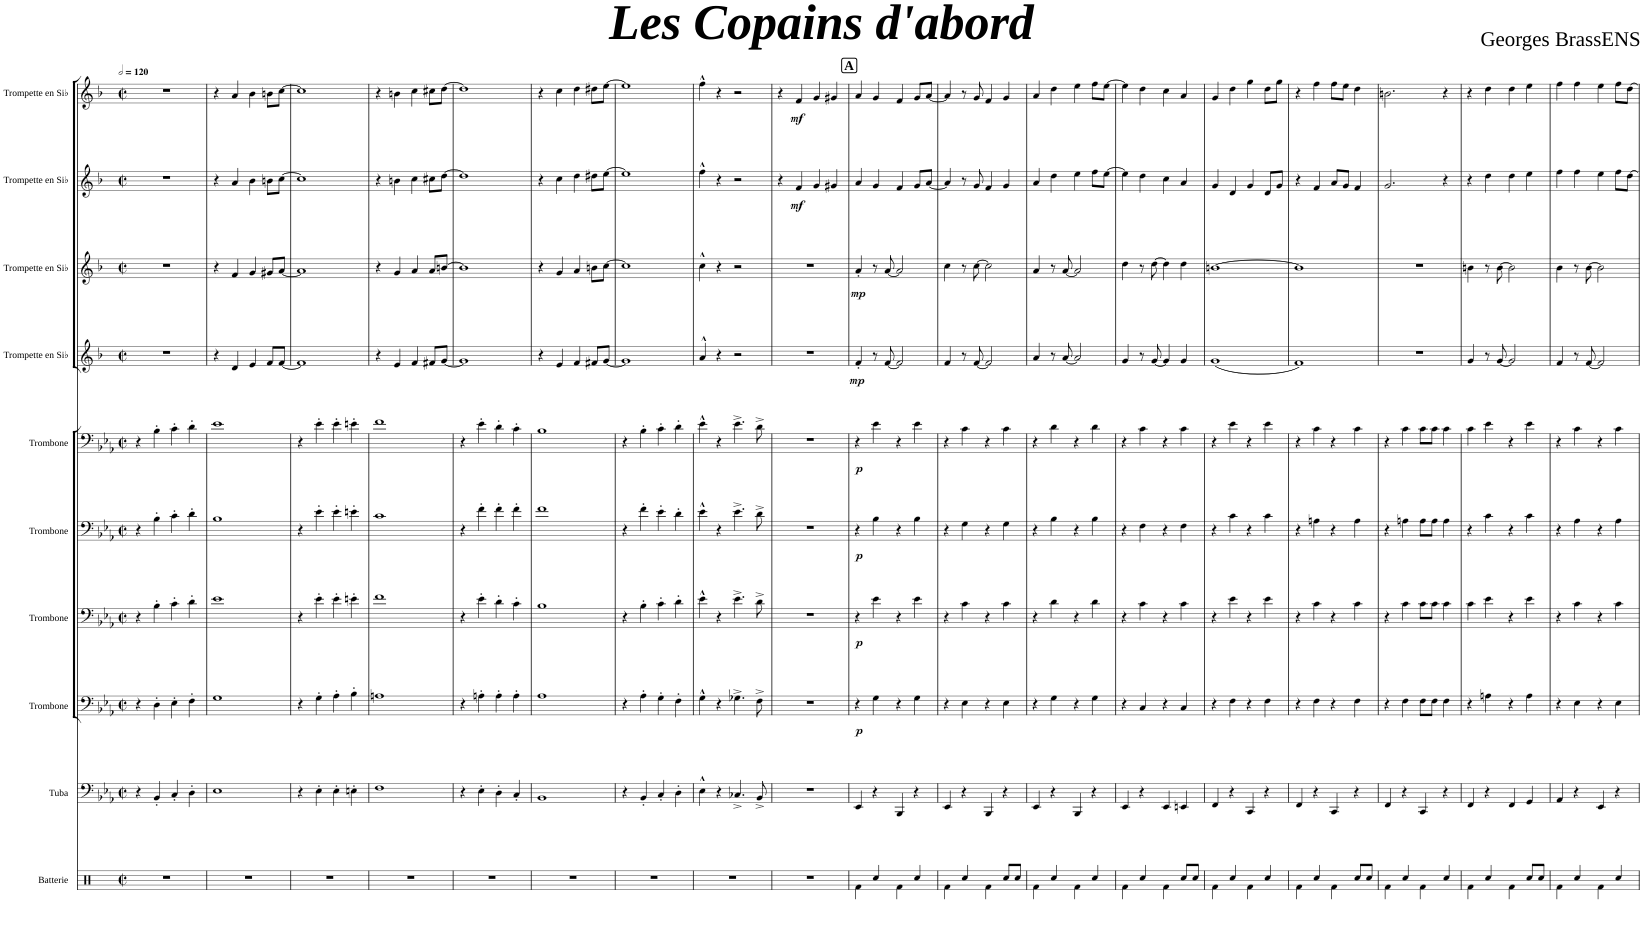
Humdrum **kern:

**kern	**kern	**kern	**dynam	**kern	**dynam	**kern	**dynam	**kern	**dynam	**kern	**dynam	**kern	**dynam	**kern	**dynam	**kern	**dynam
*part10	*part9	*part8	*part8	*part7	*part7	*part6	*part6	*part5	*part5	*part4	*part4	*part3	*part3	*part2	*part2	*part1	*part1
*staff10	*staff9	*staff8	*staff8	*staff7	*staff7	*staff6	*staff6	*staff5	*staff5	*staff4	*staff4	*staff3	*staff3	*staff2	*staff2	*staff1	*staff1
*I"Batterie	*I"Tuba	*I"Trombone	*	*I"Trombone	*	*I"Trombone	*	*I"Trombone	*	*I"Trompette en Sib	*	*I"Trompette en Sib	*	*I"Trompette en Sib	*	*I"Trompette en Sib	*
*I'Bat.	*I'Tba.	*I'Tbn.	*	*I'Tbn.	*	*I'Tbn.	*	*I'Tbn.	*	*I'Tromp. Sib	*	*I'Tromp. Sib	*	*I'Tromp. Sib	*	*I'Tromp. Sib	*
*clefX	*clefF4	*clefF4	*	*clefF4	*	*clefF4	*	*clefF4	*	*clefG2	*	*clefG2	*	*clefG2	*	*clefG2	*
*	*	*	*	*	*	*	*	*	*	*Trd1c2	*	*Trd1c2	*	*Trd1c2	*	*Trd1c2	*
*k[]	*k[b-e-a-]	*k[b-e-a-]	*	*k[b-e-a-]	*	*k[b-e-a-]	*	*k[b-e-a-]	*	*k[b-]	*	*k[b-]	*	*k[b-]	*	*k[b-]	*
*M2/2	*M2/2	*M2/2	*	*M2/2	*	*M2/2	*	*M2/2	*	*M2/2	*	*M2/2	*	*M2/2	*	*M2/2	*
*met(c|)	*met(c|)	*met(c|)	*	*met(c|)	*	*met(c|)	*	*met(c|)	*	*met(c|)	*	*met(c|)	*	*met(c|)	*	*met(c|)	*
*MM240	*MM240	*MM240	*	*MM240	*	*MM240	*	*MM240	*	*MM240	*	*MM240	*	*MM240	*	*MM240	*
=1	=1	=1	=1	=1	=1	=1	=1	=1	=1	=1	=1	=1	=1	=1	=1	=1	=1
1r	4r	4r	.	4r	.	4r	.	4r	.	1r	.	1r	.	1r	.	1r	.
.	4BB-'/	4D'\	.	4B-'\	.	4B-'\	.	4B-'\	.	.	.	.	.	.	.	.	.
.	4C'/	4E-'\	.	4c'\	.	4c'\	.	4c'\	.	.	.	.	.	.	.	.	.
.	4D'\	4F'\	.	4d'\	.	4d'\	.	4d'\	.	.	.	.	.	.	.	.	.
=2	=2	=2	=2	=2	=2	=2	=2	=2	=2	=2	=2	=2	=2	=2	=2	=2	=2
1r	1E-	1G	.	1e-	.	1B-	.	1e-	.	4r	.	4r	.	4r	.	4r	.
.	.	.	.	.	.	.	.	.	.	4d/	.	4f/	.	4a/	.	4a/	.
.	.	.	.	.	.	.	.	.	.	4e/	.	4g/	.	4b-\	.	4b-\	.
.	.	.	.	.	.	.	.	.	.	8f/L	.	8g#X/L	.	8bn\L	.	8bn\L	.
.	.	.	.	.	.	.	.	.	.	[8f/J	.	[8a/J	.	[8cc\J	.	[8cc\J	.
=3	=3	=3	=3	=3	=3	=3	=3	=3	=3	=3	=3	=3	=3	=3	=3	=3	=3
1r	4r	4r	.	4r	.	4r	.	4r	.	1f]	.	1a]	.	1cc]	.	1cc]	.
.	4E-'\	4G'\	.	4e-'\	.	4e-'\	.	4e-'\	.	.	.	.	.	.	.	.	.
.	4E-'\	4A-'\	.	4e-'\	.	4e-'\	.	4e-'\	.	.	.	.	.	.	.	.	.
.	4En'\	4B-'\	.	4en'\	.	4en'\	.	4en'\	.	.	.	.	.	.	.	.	.
=4	=4	=4	=4	=4	=4	=4	=4	=4	=4	=4	=4	=4	=4	=4	=4	=4	=4
1r	1F	1An	.	1f	.	1c	.	1f	.	4r	.	4r	.	4r	.	4r	.
.	.	.	.	.	.	.	.	.	.	4e/	.	4g/	.	4bn\	.	4bn\	.
.	.	.	.	.	.	.	.	.	.	4f/	.	4a/	.	4cc\	.	4cc\	.
.	.	.	.	.	.	.	.	.	.	8f#X/L	.	8a/L	.	8cc#X\L	.	8cc#X\L	.
.	.	.	.	.	.	.	.	.	.	[8g/J	.	[8bn/J	.	[8dd\J	.	[8dd\J	.
=5	=5	=5	=5	=5	=5	=5	=5	=5	=5	=5	=5	=5	=5	=5	=5	=5	=5
1r	4r	4r	.	4r	.	4r	.	4r	.	1g]	.	1b]	.	1dd]	.	1dd]	.
.	4E-'\	4An'\	.	4e-'\	.	4f'\	.	4e-'\	.	.	.	.	.	.	.	.	.
.	4D'\	4A'\	.	4d'\	.	4f'\	.	4d'\	.	.	.	.	.	.	.	.	.
.	4C'/	4A'\	.	4c'\	.	4f'\	.	4c'\	.	.	.	.	.	.	.	.	.
=6	=6	=6	=6	=6	=6	=6	=6	=6	=6	=6	=6	=6	=6	=6	=6	=6	=6
1r	1BB-	1A-	.	1B-	.	1f	.	1B-	.	4r	.	4r	.	4r	.	4r	.
.	.	.	.	.	.	.	.	.	.	4e/	.	4g/	.	4cc\	.	4cc\	.
.	.	.	.	.	.	.	.	.	.	4f/	.	4a/	.	4dd\	.	4dd\	.
.	.	.	.	.	.	.	.	.	.	8f#X/L	.	8bn\L	.	8dd#X\L	.	8dd#X\L	.
.	.	.	.	.	.	.	.	.	.	[8g/J	.	[8cc\J	.	[8ee\J	.	[8ee\J	.
=7	=7	=7	=7	=7	=7	=7	=7	=7	=7	=7	=7	=7	=7	=7	=7	=7	=7
1r	4r	4r	.	4r	.	4r	.	4r	.	1g]	.	1cc]	.	1ee]	.	1ee]	.
.	4BB-'/	4A-'\	.	4B-'\	.	4f'\	.	4B-'\	.	.	.	.	.	.	.	.	.
.	4C'/	4G'\	.	4c'\	.	4e-'\	.	4c'\	.	.	.	.	.	.	.	.	.
.	4D'\	4F'\	.	4d'\	.	4d'\	.	4d'\	.	.	.	.	.	.	.	.	.
=8	=8	=8	=8	=8	=8	=8	=8	=8	=8	=8	=8	=8	=8	=8	=8	=8	=8
1r	4E-^^\	4G^^\	.	4e-^^\	.	4e-^^\	.	4e-^^\	.	4a^^/	.	4cc^^\	.	4ff^^\	.	4ff^^\	.
.	4r	4r	.	4r	.	4r	.	4r	.	4r	.	4r	.	4r	.	4r	.
.	4.C-X^/	4.G-X^\	.	4.e-^\	.	4.e-^\	.	4.e-^\	.	2r	.	2r	.	2r	.	2r	.
.	8BB-^/	8F^\	.	8d^\	.	8d^\	.	8d^\	.	.	.	.	.	.	.	.	.
=9	=9	=9	=9	=9	=9	=9	=9	=9	=9	=9	=9	=9	=9	=9	=9	=9	=9
1r	1r	1r	.	1r	.	1r	.	1r	.	1r	.	1r	.	4r	.	4r	.
!	!	!	!	!	!	!	!	!	!	!	!	!	!	!	!LO:DY:b	!	!LO:DY:b
.	.	.	.	.	.	.	.	.	.	.	.	.	.	4f/	mf	4f/	mf
.	.	.	.	.	.	.	.	.	.	.	.	.	.	4g/	.	4g/	.
.	.	.	.	.	.	.	.	.	.	.	.	.	.	4g#X/	.	4g#X/	.
!!LO:REH:place=s1:a:B:cj:fs=14:t=A
=10	=10	=10	=10	=10	=10	=10	=10	=10	=10	=10	=10	=10	=10	=10	=10	=10	=10
!	!	!	!LO:DY:b	!	!LO:DY:b	!	!LO:DY:b	!	!LO:DY:b	!	!LO:DY:b	!	!LO:DY:b	!	!	!	!
4Rf\	4EE-/	4r	p	4r	p	4r	p	4r	p	4f'/	mp	4a'/	mp	4a/	.	4a/	.
4Rcc/	4r	4G\	.	4e-\	.	4B-\	.	4e-\	.	8r	.	8r	.	4g/	.	4g/	.
.	.	.	.	.	.	.	.	.	.	[8f/	.	[8a/	.	.	.	.	.
4Rf\	4BBB-/	4r	.	4r	.	4r	.	4r	.	2f/]	.	2a/]	.	4f/	.	4f/	.
4Rcc/	4r	4G\	.	4e-\	.	4B-\	.	4e-\	.	.	.	.	.	8g/L	.	8g/L	.
.	.	.	.	.	.	.	.	.	.	.	.	.	.	[8a/J	.	[8a/J	.
=11	=11	=11	=11	=11	=11	=11	=11	=11	=11	=11	=11	=11	=11	=11	=11	=11	=11
4Rf\	4EE-/	4r	.	4r	.	4r	.	4r	.	4f/	.	4cc\	.	4a/]	.	4a/]	.
4Rcc/	4r	4E-\	.	4c\	.	4G\	.	4c\	.	8r	.	8r	.	8r	.	8r	.
.	.	.	.	.	.	.	.	.	.	[8f/	.	[8cc\	.	8g/	.	8g/	.
4Rf\	4BBB-/	4r	.	4r	.	4r	.	4r	.	2f/]	.	2cc\]	.	4f/	.	4f/	.
8Rcc/L	4r	4E-\	.	4c\	.	4G\	.	4c\	.	.	.	.	.	4g/	.	4g/	.
8Rcc/J	.	.	.	.	.	.	.	.	.	.	.	.	.	.	.	.	.
=12	=12	=12	=12	=12	=12	=12	=12	=12	=12	=12	=12	=12	=12	=12	=12	=12	=12
4Rf\	4EE-/	4r	.	4r	.	4r	.	4r	.	4a/	.	4a/	.	4a/	.	4a/	.
4Rcc/	4r	4G\	.	4d\	.	4B-\	.	4d\	.	8r	.	8r	.	4dd\	.	4dd\	.
.	.	.	.	.	.	.	.	.	.	[8a/	.	[8a/	.	.	.	.	.
4Rf\	4BBB-/	4r	.	4r	.	4r	.	4r	.	2a/]	.	2a/]	.	4ee\	.	4ee\	.
4Rcc/	4r	4G\	.	4d\	.	4B-\	.	4d\	.	.	.	.	.	8ff\L	.	8ff\L	.
.	.	.	.	.	.	.	.	.	.	.	.	.	.	[8ee\J	.	[8ee\J	.
=13	=13	=13	=13	=13	=13	=13	=13	=13	=13	=13	=13	=13	=13	=13	=13	=13	=13
4Rf\	4EE-/	4r	.	4r	.	4r	.	4r	.	4g/	.	4dd\	.	4ee\]	.	4ee\]	.
4Rcc/	4r	4C/	.	4c\	.	4F\	.	4c\	.	8r	.	8r	.	4dd\	.	4dd\	.
.	.	.	.	.	.	.	.	.	.	[8g/	.	[8dd\	.	.	.	.	.
4Rf\	4EE-/	4r	.	4r	.	4r	.	4r	.	4g/]	.	4dd\]	.	4cc\	.	4cc\	.
8Rcc/L	4EEn/	4C/	.	4c\	.	4F\	.	4c\	.	4g/	.	4dd\	.	4a/	.	4a/	.
8Rcc/J	.	.	.	.	.	.	.	.	.	.	.	.	.	.	.	.	.
=14	=14	=14	=14	=14	=14	=14	=14	=14	=14	=14	=14	=14	=14	=14	=14	=14	=14
4Rf\	4FF/	4r	.	4r	.	4r	.	4r	.	(1g	.	[1bn	.	4g/	.	4g/	.
4Rcc/	4r	4F\	.	4e-\	.	4c\	.	4e-\	.	.	.	.	.	4d/	.	4dd\	.
4Rf\	4CC/	4r	.	4r	.	4r	.	4r	.	.	.	.	.	4g/	.	4gg\	.
4Rcc/	4r	4F\	.	4e-\	.	4c\	.	4e-\	.	.	.	.	.	8d/L	.	8dd\L	.
.	.	.	.	.	.	.	.	.	.	.	.	.	.	8g/J	.	8gg\J	.
=15	=15	=15	=15	=15	=15	=15	=15	=15	=15	=15	=15	=15	=15	=15	=15	=15	=15
4Rf\	4FF/	4r	.	4r	.	4r	.	4r	.	1f)	.	1b]	.	4r	.	4r	.
4Rcc/	4r	4F\	.	4c\	.	4An\	.	4c\	.	.	.	.	.	4f/	.	4ff\	.
4Rf\	4CC/	4r	.	4r	.	4r	.	4r	.	.	.	.	.	8a/L	.	8ff\L	.
.	.	.	.	.	.	.	.	.	.	.	.	.	.	8g/J	.	8ee\J	.
8Rcc/L	4r	4F\	.	4c\	.	4A\	.	4c\	.	.	.	.	.	4f/	.	4dd\	.
8Rcc/J	.	.	.	.	.	.	.	.	.	.	.	.	.	.	.	.	.
=16	=16	=16	=16	=16	=16	=16	=16	=16	=16	=16	=16	=16	=16	=16	=16	=16	=16
4Rf\	4FF/	4r	.	4r	.	4r	.	4r	.	1r	.	1r	.	2.g/	.	2.bn\	.
4Rcc/	4r	4F\	.	4c\	.	4An\	.	4c\	.	.	.	.	.	.	.	.	.
4Rf\	4CC/	8F\L	.	8c\L	.	8A\L	.	8c\L	.	.	.	.	.	.	.	.	.
.	.	8F\J	.	8c\J	.	8A\J	.	8c\J	.	.	.	.	.	.	.	.	.
4Rcc/	4r	4F\	.	4c\	.	4A\	.	4c\	.	.	.	.	.	4r	.	4r	.
=17	=17	=17	=17	=17	=17	=17	=17	=17	=17	=17	=17	=17	=17	=17	=17	=17	=17
4Rf\	4FF/	4r	.	4c\	.	4r	.	4c\	.	4g/	.	4bn\	.	4r	.	4r	.
4Rcc/	4r	4An\	.	4e-\	.	4c\	.	4e-\	.	8r	.	8r	.	4dd\	.	4dd\	.
.	.	.	.	.	.	.	.	.	.	[8g/	.	[8b\	.	.	.	.	.
4Rf\	4FF/	4r	.	4r	.	4r	.	4r	.	2g/]	.	2b\]	.	4dd\	.	4dd\	.
8Rcc/L	4GG/	4A\	.	4e-\	.	4c\	.	4e-\	.	.	.	.	.	4ee\	.	4ee\	.
8Rcc/J	.	.	.	.	.	.	.	.	.	.	.	.	.	.	.	.	.
=18	=18	=18	=18	=18	=18	=18	=18	=18	=18	=18	=18	=18	=18	=18	=18	=18	=18
4Rf\	4AA-/	4r	.	4r	.	4r	.	4r	.	4f/	.	4b-\	.	4ff\	.	4ff\	.
4Rcc/	4r	4E-\	.	4c\	.	4A-\	.	4c\	.	8r	.	8r	.	4ff\	.	4ff\	.
.	.	.	.	.	.	.	.	.	.	[8f/	.	[8b-\	.	.	.	.	.
4Rf\	4EE-/	4r	.	4r	.	4r	.	4r	.	2f/]	.	2b-\]	.	4ee\	.	4ee\	.
4Rcc/	4r	4E-\	.	4c\	.	4A-\	.	4c\	.	.	.	.	.	8ff\L	.	8ff\L	.
.	.	.	.	.	.	.	.	.	.	.	.	.	.	[8dd\J	.	[8dd\J	.
=	=	=	=	=	=	=	=	=	=	=	=	=	=	=	=	=	=
*-	*-	*-	*-	*-	*-	*-	*-	*-	*-	*-	*-	*-	*-	*-	*-	*-	*-
